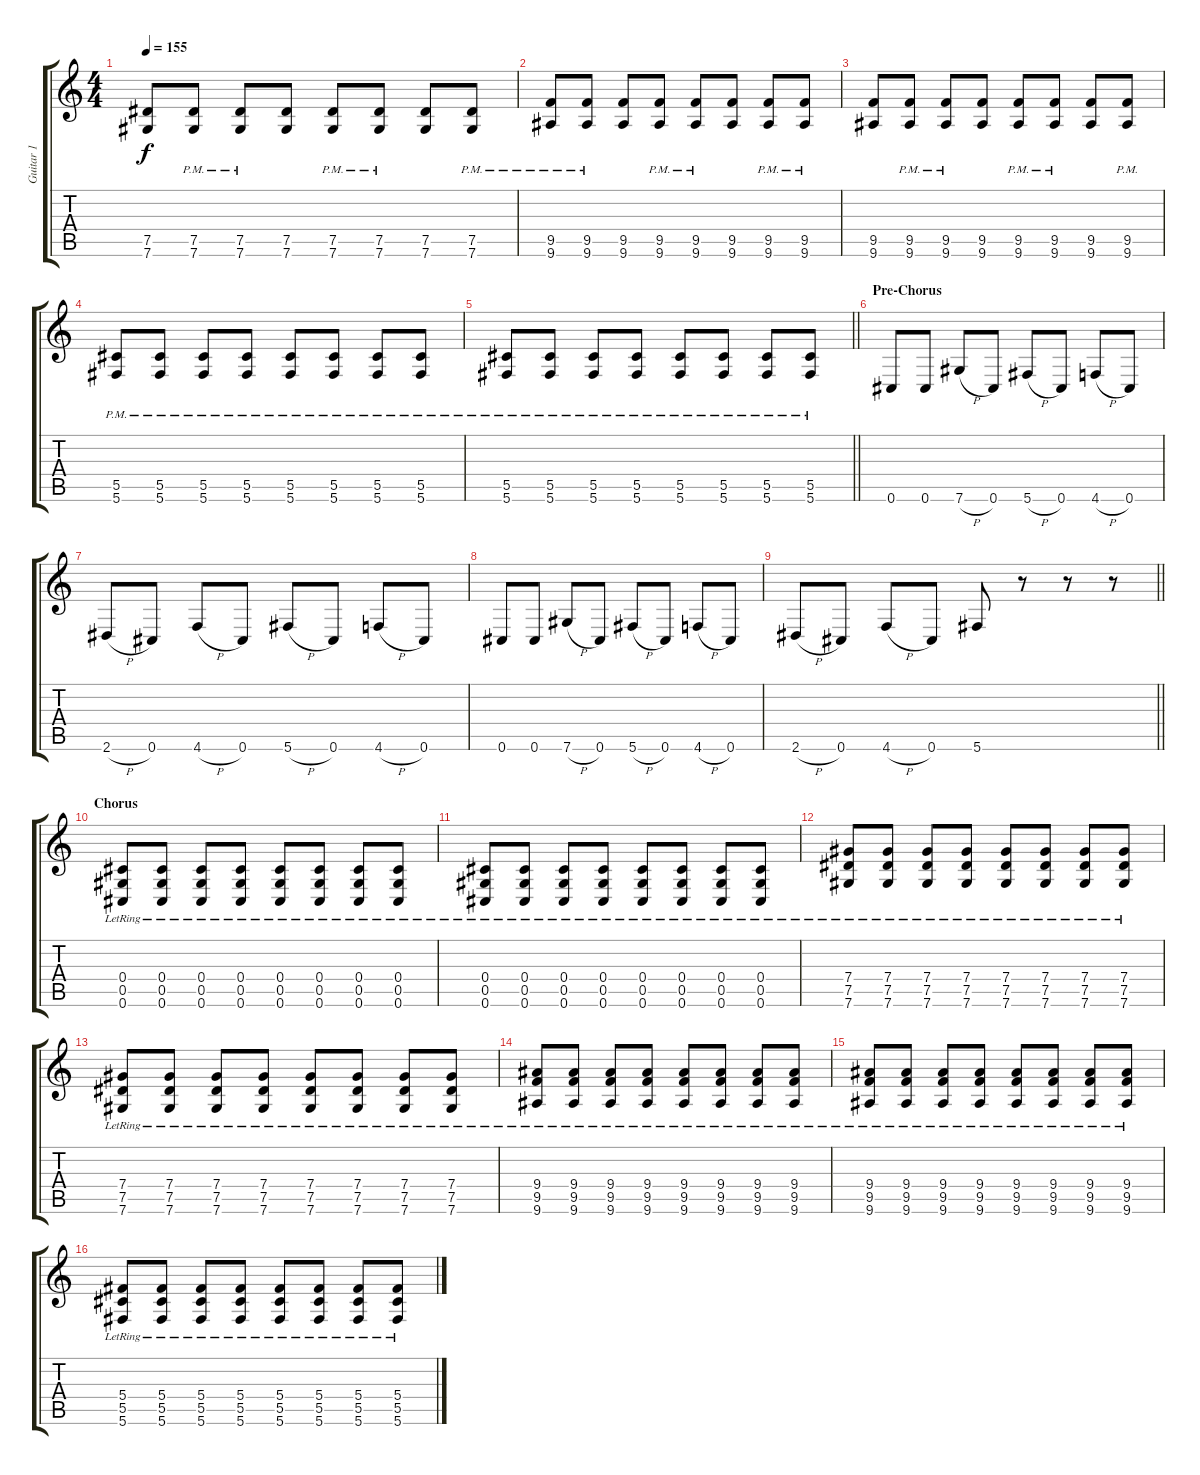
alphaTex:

\track ("Guitar 1" "Guitar 1") {instrument distortionguitar}
\staff {score tabs}
\tuning (Eb4 Bb3 Gb3 Db3 Ab2 Db2) {hide}
\ts (4 4)
\tempo 155
\clef g2
\ks c
(7.5 7.6).8{dy f} (7.5{pm} 7.6{pm}).8 (7.5{pm} 7.6{pm}).8 (7.5 7.6).8 (7.5{pm} 7.6{pm}).8 (7.5{pm} 7.6{pm}).8 (7.5 7.6).8 (7.5{pm} 7.6{pm}).8 |
(9.5{pm} 9.6{pm}).8 (9.5{pm} 9.6{pm}).8 (9.5 9.6).8 (9.5{pm} 9.6{pm}).8 (9.5{pm} 9.6{pm}).8 (9.5 9.6).8 (9.5{pm} 9.6{pm}).8 (9.5{pm} 9.6{pm}).8 |
(9.5 9.6).8 (9.5{pm} 9.6{pm}).8 (9.5{pm} 9.6{pm}).8 (9.5 9.6).8 (9.5{pm} 9.6{pm}).8 (9.5{pm} 9.6{pm}).8 (9.5 9.6).8 (9.5{pm} 9.6{pm}).8 |
(5.5{pm} 5.6{pm}).8 (5.5{pm} 5.6{pm}).8 (5.5{pm} 5.6{pm}).8 (5.5{pm} 5.6{pm}).8 (5.5{pm} 5.6{pm}).8 (5.5{pm} 5.6{pm}).8 (5.5{pm} 5.6{pm}).8 (5.5{pm} 5.6{pm}).8 |
\barLineRight lightlight
(5.5{pm} 5.6{pm}).8 (5.5{pm} 5.6{pm}).8 (5.5{pm} 5.6{pm}).8 (5.5{pm} 5.6{pm}).8 (5.5{pm} 5.6{pm}).8 (5.5{pm} 5.6{pm}).8 (5.5{pm} 5.6{pm}).8 (5.5{pm} 5.6{pm}).8 |
\section ("" "Pre-Chorus")
0.6.8 0.6.8 7.6{h}.8 0.6.8 5.6{h}.8 0.6.8 4.6{h}.8 0.6.8 |
2.6{h}.8 0.6.8 4.6{h}.8 0.6.8 5.6{h}.8 0.6.8 4.6{h}.8 0.6.8 |
0.6.8 0.6.8 7.6{h}.8 0.6.8 5.6{h}.8 0.6.8 4.6{h}.8 0.6.8 |
\barLineRight lightlight
2.6{h}.8 0.6.8 4.6{h}.8 0.6.8 5.6.8 r.8 r.8 r.8 |
\section ("" "Chorus")
(0.4{lr} 0.5{lr} 0.6{lr}).8 (0.4{lr} 0.5{lr} 0.6{lr}).8 (0.4{lr} 0.5{lr} 0.6{lr}).8 (0.4{lr} 0.5{lr} 0.6{lr}).8 (0.4{lr} 0.5{lr} 0.6{lr}).8 (0.4{lr} 0.5{lr} 0.6{lr}).8 (0.4{lr} 0.5{lr} 0.6{lr}).8 (0.4{lr} 0.5{lr} 0.6{lr}).8 |
(0.4{lr} 0.5{lr} 0.6{lr}).8 (0.4{lr} 0.5{lr} 0.6{lr}).8 (0.4{lr} 0.5{lr} 0.6{lr}).8 (0.4{lr} 0.5{lr} 0.6{lr}).8 (0.4{lr} 0.5{lr} 0.6{lr}).8 (0.4{lr} 0.5{lr} 0.6{lr}).8 (0.4{lr} 0.5{lr} 0.6{lr}).8 (0.4{lr} 0.5{lr} 0.6{lr}).8 |
(7.4{lr} 7.5{lr} 7.6{lr}).8 (7.4{lr} 7.5{lr} 7.6{lr}).8 (7.4{lr} 7.5{lr} 7.6{lr}).8 (7.4{lr} 7.5{lr} 7.6{lr}).8 (7.4{lr} 7.5{lr} 7.6{lr}).8 (7.4{lr} 7.5{lr} 7.6{lr}).8 (7.4{lr} 7.5{lr} 7.6{lr}).8 (7.4{lr} 7.5{lr} 7.6{lr}).8 |
(7.4{lr} 7.5{lr} 7.6{lr}).8 (7.4{lr} 7.5{lr} 7.6{lr}).8 (7.4{lr} 7.5{lr} 7.6{lr}).8 (7.4{lr} 7.5{lr} 7.6{lr}).8 (7.4{lr} 7.5{lr} 7.6{lr}).8 (7.4{lr} 7.5{lr} 7.6{lr}).8 (7.4{lr} 7.5{lr} 7.6{lr}).8 (7.4{lr} 7.5{lr} 7.6{lr}).8 |
(9.4{lr} 9.5{lr} 9.6{lr}).8 (9.4{lr} 9.5{lr} 9.6{lr}).8 (9.4{lr} 9.5{lr} 9.6{lr}).8 (9.4{lr} 9.5{lr} 9.6{lr}).8 (9.4{lr} 9.5{lr} 9.6{lr}).8 (9.4{lr} 9.5{lr} 9.6{lr}).8 (9.4{lr} 9.5{lr} 9.6{lr}).8 (9.4{lr} 9.5{lr} 9.6{lr}).8 |
(9.4{lr} 9.5{lr} 9.6{lr}).8 (9.4{lr} 9.5{lr} 9.6{lr}).8 (9.4{lr} 9.5{lr} 9.6{lr}).8 (9.4{lr} 9.5{lr} 9.6{lr}).8 (9.4{lr} 9.5{lr} 9.6{lr}).8 (9.4{lr} 9.5{lr} 9.6{lr}).8 (9.4{lr} 9.5{lr} 9.6{lr}).8 (9.4{lr} 9.5{lr} 9.6{lr}).8 |
(5.4{lr} 5.5{lr} 5.6{lr}).8 (5.4{lr} 5.5{lr} 5.6{lr}).8 (5.4{lr} 5.5{lr} 5.6{lr}).8 (5.4{lr} 5.5{lr} 5.6{lr}).8 (5.4{lr} 5.5{lr} 5.6{lr}).8 (5.4{lr} 5.5{lr} 5.6{lr}).8 (5.4{lr} 5.5{lr} 5.6{lr}).8 (5.4{lr} 5.5{lr} 5.6{lr}).8
